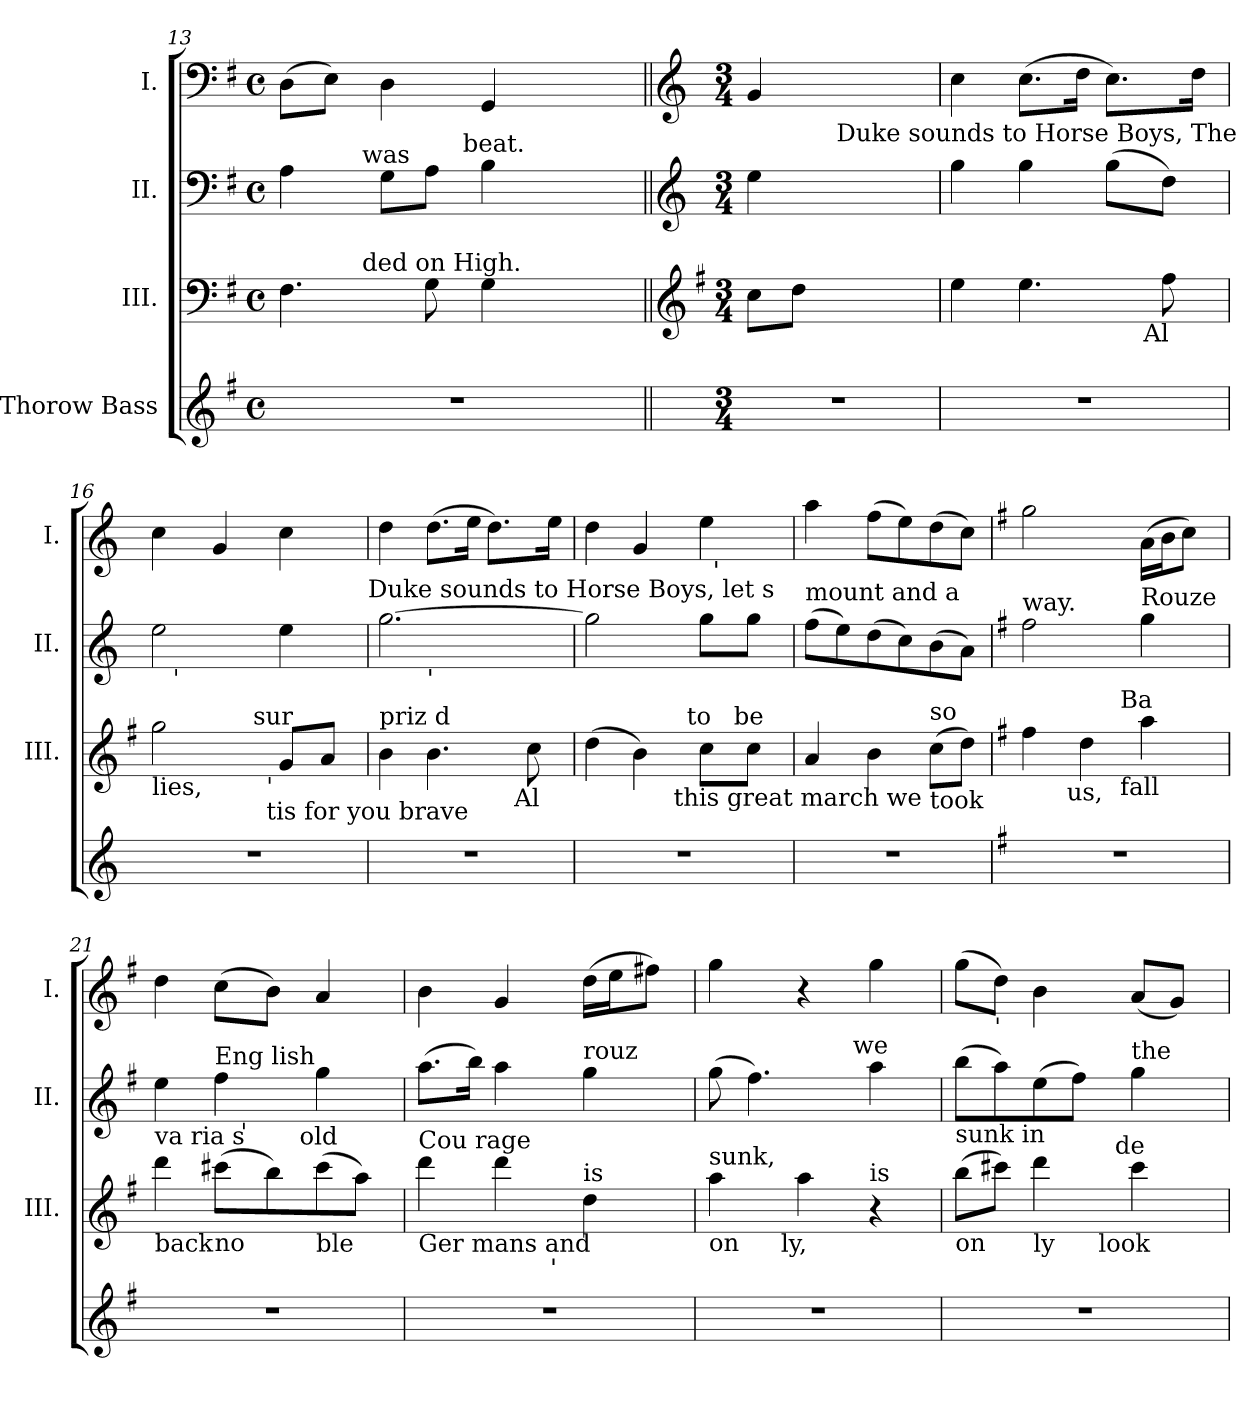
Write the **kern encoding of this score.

**kern	**kern	**kern	**kern
*part4	*part3	*part2	*part1
*staff4	*staff3	*staff2	*staff1
*I"Thorow Bass	*I"III.	*I"II.	*I"I.
*	*I'III.	*I'II.	*I'I.
*clefG2	*clefF4	*clefF4	*clefF4
*ITrd7c12	*	*	*
*k[f#]	*k[f#]	*k[f#]	*k[f#]
*G:	*G:	*G:	*G:
*M4/4	*M4/4	*M4/4	*M4/4
*met(c)	*met(c)	*met(c)	*met(c)
=13	=13	=13	=13
!	!	!LO:TX:a:t=too	!
!	!LO:TX:a:t=soun	!	!
*	*^	*^	*
*	*	*	*	*^	*
1r	4.F#\	8..ryy	4A\	8..ryy	4...ryy	(>8D\L
.	.	.	.	.	.	8E\J)
!	!	!	!	!LO:TX:a:t=was	!	!
!	!	!LO:TX:a:t=ded on High.	!	!	!	!
.	.	2ryy	.	2ryy	.	.
.	.	.	8G\L	.	.	4D\
.	8G\	.	8A\J	.	.	.
!	!	!	!	!	!LO:TX:a:t=beat.	!
.	.	.	.	.	2ryy	.
.	4G\	.	4B\	.	.	4GG/
.	.	4ryy	.	4ryy	.	.
.	4ryy	.	4ryy	.	.	4ryy
.	.	32ryy	.	32ryy	32ryy	.
*	*v	*v	*	*	*	*
*	*	*v	*v	*v	*
!!LO:PB:g=z
=14||	=14||	=14||	=14||
*	*clefG2	*clefG2	*clefG2
*k[]	*	*k[]	*k[]
*C:	*	*C:	*C:
*M3/4	*M3/4	*M3/4	*M3/4
*	*^	*^	*
*	*	*	*	*^	*
!	!	!	!LO:TX:a:t=The	!	!	!
!	!LO:TX:a:t=Rash	!	!	!	!	!
!	!LO:TX:b:t='	!	!	!	!	!
!	!LO:TX:b:t=tis for you brave	!	!	!	!	!
*	*v	*v	*	*	*	*
*	*	*v	*v	*v	*
2.r	8cc\L	4ee\	4g/
.	8dd\J	.	.
!	!	!LO:TX:a:t=Duke sounds to Horse Boys, The	!
.	2ryy	2ryy	2ryy
=15	=15	=15	=15
!	!LO:TX:a:t=Tal -lards sur priz d,	!	!
*	*^	*	*
2.r	4ee\	2ryy	4gg\	4cc\
.	4.ee\	.	4gg\	(>8.cc\L
.	.	.	.	16dd\Jk
.	.	16.ryy	(>8gg\L	8.cc\L)
!	!	!LO:TX:b:t=Al	!	!
.	.	8ryy	.	.
.	8ff#\	.	8dd\J)	.
.	.	.	.	16dd\Jk
.	.	32ryy	.	.
=16	=16	=16	=16	=16
!	!LO:TX:b:t=lies,	!	!	!
*	*	*^	*^	*
2.r	2gg\	4..ryy	4...ryy	2ee\	16ryy	4cc\
!	!	!	!	!	!LO:TX:b:t='	!
.	.	.	.	.	2ryy	.
.	.	.	.	.	.	4g/
!	!	!LO:TX:a:t=sur	!	!	!	!
.	.	4ryy	.	.	.	.
!	!	!	!LO:TX:b:t='	!	!	!
!	!	!	!LO:TX:b:t=tis for you brave	!	!	!
.	.	.	4ryy	.	.	.
.	8g/L	.	.	4ee\	.	4cc\
.	.	.	.	.	8.ryy	.
.	8a/J	.	.	.	.	.
.	.	16ryy	.	.	.	.
.	.	.	32ryy	.	.	.
!	!	!	!	!LO:TX:a:t=Duke sounds to Horse Boys, let s	!	!
=17	=17	=17	=17	=17	=17	=17
!	!LO:TX:a:t=priz d	!	!	!	!	!
*	*	*v	*v	*	*	*
2.r	4b\	2ryy	[>2.gg\	4ryy	4dd\
!	!	!	!	!LO:TX:b:t='	!
.	4.b\	.	.	2ryy	(>8.dd\L
.	.	.	.	.	16ee\Jk
.	.	16.ryy	.	.	8.dd\L)
!	!	!LO:TX:b:t=Al	!	!	!
.	.	8ryy	.	.	.
.	8cc\	.	.	.	.
.	.	.	.	.	16ee\Jk
.	.	32ryy	.	.	.
=18	=18	=18	=18	=18	=18
!	!LO:TX:b:t=lies	!	!	!	!
*	*^	*^	*v	*v	*^
2.r	(>4dd\	4..ryy	4...ryy	2ryy	2gg\]	4dd\	2ryy
.	4b\)	.	.	.	.	4g/	.
!	!	!LO:TX:b:t=this great march we	!	!	!	!	!
.	.	4ryy	.	.	.	.	.
!	!	!	!LO:TX:a:t=to	!	!	!	!
.	.	.	4ryy	.	.	.	.
.	8cc\L	.	.	16.ryy	8gg\L	4ee\	32ryy
!	!	!	!	!	!	!	!LO:TX:b:t='
.	.	.	.	.	.	.	8..ryy
!	!	!	!	!LO:TX:a:t=be	!	!	!
.	.	.	.	8ryy	.	.	.
.	8cc\J	.	.	.	8gg\J	.	.
.	.	16ryy	.	.	.	.	.
.	.	.	32ryy	32ryy	.	.	.
=19	=19	=19	=19	=19	=19	=19	=19
!	!	!	!	!	!LO:TX:a:t=mount and a	!	!
!	!LO:TX:a:t=hold us	!	!	!	!	!	!
*	*v	*v	*v	*v	*	*v	*v
2.r	4a/	(>8ff\L	4aa\
.	.	8ee\)	.
.	4b\	(>8dd\	(>8ff\L
.	.	8cc\)	8ee\)
!	!LO:TX:a:t=so	!	!
!	!LO:TX:b:t=took	!	!
.	(>8cc\L	(>8b\	(>8dd\
.	8dd\J)	8a\J)	8cc\J)
!!LO:LB:g=z
=20	=20	=20	=20
*k[f#]	*	*k[f#]	*k[f#]
*G:	*	*G:	*G:
!	!	!LO:TX:a:t=way.	!
!	!LO:TX:a:t=near,	!	!
!	!LO:TX:b:t=on	!	!
*	*^	*	*
*	*	*^	*	*
2.r	4ff#\	8..ryy	4..ryy	2ff#\	2gg\
!	!	!LO:TX:b:t=us,	!	!	!
.	.	2ryy	.	.	.
.	4dd\	.	.	.	.
!	!	!	!LO:TX:a:t=Ba	!	!
!	!	!	!LO:TX:b:t=fall	!	!
.	.	.	4ryy	.	.
!	!	!	!	!LO:TX:a:t=Rouze	!
.	4aa\	.	.	4gg\	(>16a\LL
.	.	.	.	.	16b\J
.	.	.	.	.	8cc\J)
.	.	.	16ryy	.	.
.	.	32ryy	.	.	.
=21	=21	=21	=21	=21	=21
!	!	!	!	!LO:TX:a:t=up	!
!	!LO:TX:b:t=back	!	!	!	!
!	!LO:TX:a:t=va ria s	!	!	!	!
*	*	*v	*v	*^	*
2.r	4ddd\	4...ryy	4ee\	4ryy	4dd\
!	!	!	!LO:TX:a:t=Eng lish	!	!
!	!LO:TX:b:t=no	!	!	!	!
.	(>8ccc#X\L	.	4ff#\	16ryy	(>8cc\L
!	!	!	!	!LO:TX:b:t='	!
.	.	.	.	4..ryy	.
.	8bb\)	.	.	.	8b\J)
!	!	!LO:TX:a:t=old	!	!	!
.	.	4ryy	.	.	.
!	!LO:TX:b:t=ble	!	!	!	!
.	(>8ccc#\	.	4gg\	.	4a/
.	8aa\J)	.	.	.	.
.	.	32ryy	.	.	.
=22	=22	=22	=22	=22	=22
!	!	!	!LO:TX:a:t=Cou rage,	!	!
!	!LO:TX:b:t=Ger mans and	!	!	!	!
!	!LO:TX:a:t=Cou rage	!	!	!	!
*	*	*	*v	*v	*
2.r	4ddd\	4ryy	(>8.aa\L	4b\
.	.	.	16bb\Jk)	.
.	4ddd\	8ryy	4aa\	4g/
.	.	32ryy	.	.
!	!	!LO:TX:b:t='	!	!
.	.	4ryy	.	.
!	!	!	!LO:TX:a:t=rouz	!
!	!LO:TX:a:t=is	!	!	!
.	4dd\	.	4gg\	(>16dd\LL
.	.	.	.	16ee\J
.	.	.	.	8ff#X\J)
.	.	16.ryy	.	.
=23	=23	=23	=23	=23
!	!	!	!LO:TX:a:t=up,	!
!	!LO:TX:b:t=on	!	!	!
!	!LO:TX:a:t=sunk,	!	!	!
*	*	*	*^	*
2.r	4aa\	8..ryy	(>8gg\	4...ryy	4gg\
.	.	.	4.ff#\)	.	.
!	!	!LO:TX:b:t=ly,	!	!	!
.	.	2ryy	.	.	.
.	4aa\	.	.	.	4r
!	!	!	!	!LO:TX:a:t=we	!
.	.	.	.	4ryy	.
!	!LO:TX:a:t=is	!	!	!	!
.	4r	.	4aa\	.	4gg\
.	.	32ryy	.	32ryy	.
=24	=24	=24	=24	=24	=24
!	!	!	!LO:TX:a:t=can t lose	!	!
!	!LO:TX:a:t=sunk in	!	!	!	!
!	!LO:TX:b:t=on	!	!	!	!
*	*	*^	*v	*v	*
2.r	(>8bb\L	4..ryy	4...ryy	(>8bb\L	(>8gg\L
!	!	!	!	!	!LO:TX:b:t='
.	8ccc#X\J)	.	.	8aa\)	8dd\J)
!	!LO:TX:b:t=ly	!	!	!	!
.	4ddd\	.	.	(>8ee\	4b\
.	.	.	.	8ff#\J)	.
!	!	!LO:TX:b:t=look	!	!	!
.	.	4ryy	.	.	.
!	!	!	!LO:TX:a:t=de	!	!
.	.	.	4ryy	.	.
!	!	!	!	!LO:TX:a:t=the	!
.	4ccc#\	.	.	4gg\	(<8a/L
.	.	.	.	.	8g/J)
.	.	16ryy	.	.	.
.	.	.	32ryy	.	.
!	!LO:TX:a:t=spair.	!	!	!	!
*	*v	*v	*v	*	*
=	=	=	=
*-	*-	*-	*-
